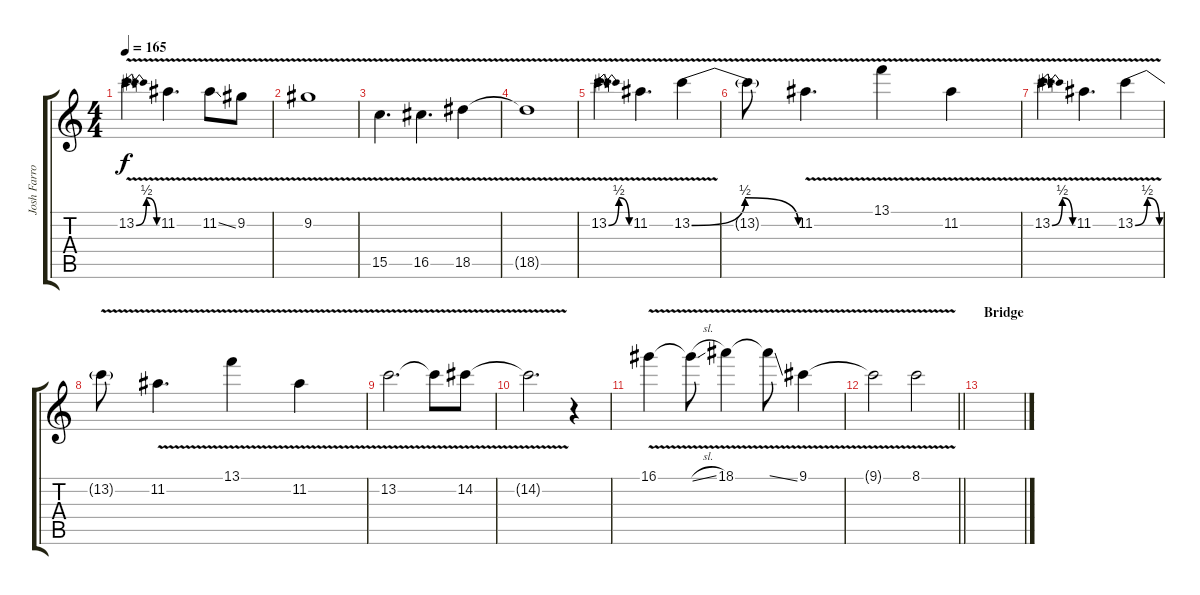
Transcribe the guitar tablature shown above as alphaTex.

\track ("Josh Farro FX" "Josh Farro") {instrument distortionguitar}
\staff {score tabs}
\tuning (E4 B3 G3 D3 A2 D2) {hide}
\ts (4 4)
\tempo 165
\clef g2
\ks c
13.2{be (bendrelease 0 0 30 2 30 2 60 0) v}.4{d dy f} 11.2{v}.4{d} 11.2{v ss}.8 9.2{v}.8 |
9.2{v}.1 |
15.5{v}.4{d} 16.5{v}.4{d} 18.5{v}.4 |
18.5{v t}.1 |
13.2{be (bendrelease 0 0 30 2 30 2 60 0) v}.4{d} 11.2{v}.4{d} 13.2{be (bendrelease 0 0 30 2 30 2 60 0) v}.4 |
13.2{t}.8 11.2{v}.4{d} 13.1{v}.4 11.2{v}.4 |
13.2{be (bendrelease 0 0 30 2 30 2 60 0) v}.4{d} 11.2{v}.4{d} 13.2{be (bendrelease 0 0 30 2 30 2 60 0) v}.4 |
13.2{t}.8 11.2{v}.4{d} 13.1{v}.4 11.2{v}.4 |
13.2{v}.2{d} 13.2{t}.8 14.2{v}.8 |
14.2{t}.2{d} r.4 |
16.1{v}.4 16.1{v sl t}.8 18.1{v}.4 18.1{v ss t}.8 9.1{v}.4 |
\barLineRight lightlight
9.1{t}.2 8.1{v}.2 |
\section ("" "Bridge")
